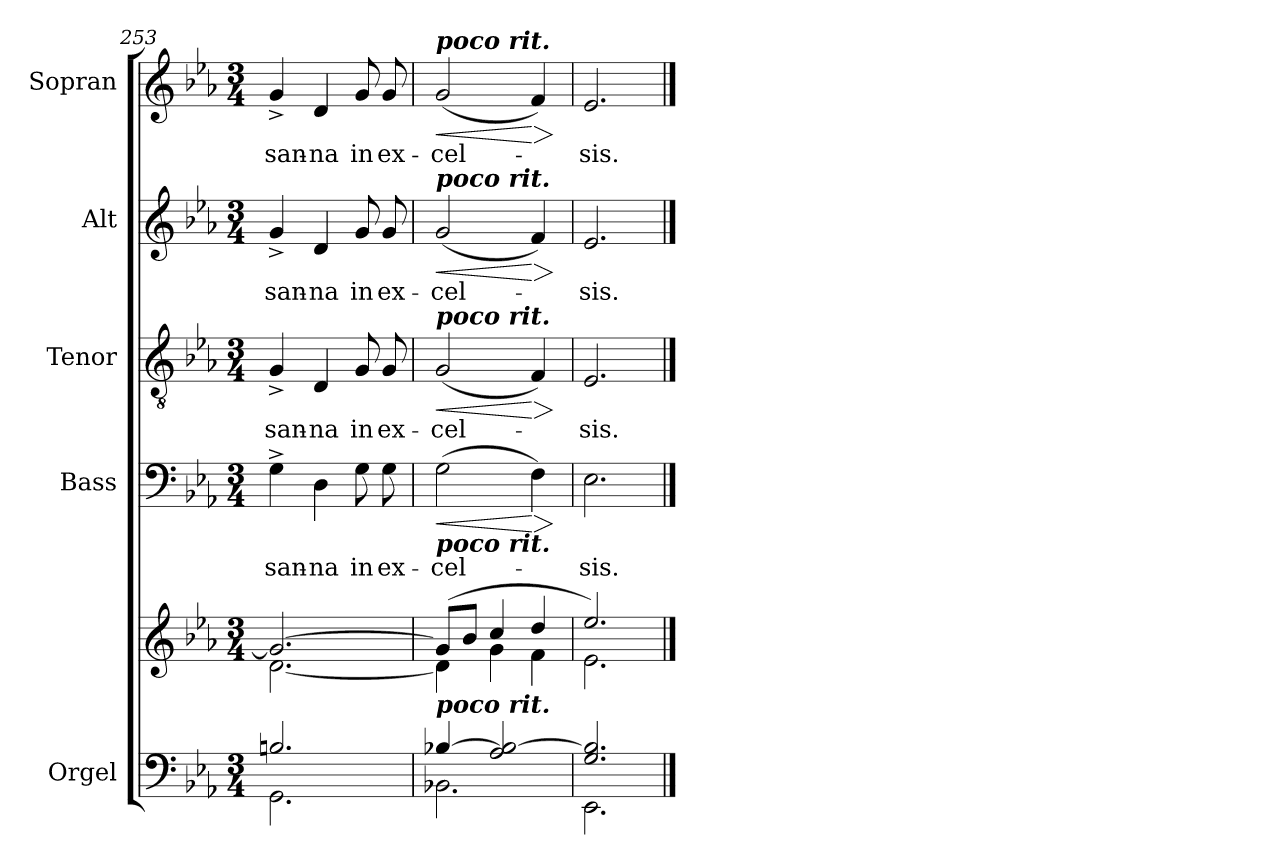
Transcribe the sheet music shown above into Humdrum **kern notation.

**kern	**kern	**kern	**text	**dynam	**kern	**text	**dynam	**kern	**text	**dynam	**kern	**text	**dynam
*part5	*part5	*part4	*part4	*part4	*part3	*part3	*part3	*part2	*part2	*part2	*part1	*part1	*part1
*staff6	*staff5	*staff4	*staff4	*staff4	*staff3	*staff3	*staff3	*staff2	*staff2	*staff2	*staff1	*staff1	*staff1
*I"Orgel	*	*I"Bass	*	*	*I"Tenor	*	*	*I"Alt	*	*	*I"Sopran	*	*
*I'Org.	*	*I'B.	*	*	*I'T.	*	*	*I'A.	*	*	*I'S.	*	*
*clefF4	*clefG2	*clefF4	*	*	*clefGv2	*	*	*clefG2	*	*	*clefG2	*	*
*k[b-e-a-]	*k[b-e-a-]	*k[b-e-a-]	*	*	*k[b-e-a-]	*	*	*k[b-e-a-]	*	*	*k[b-e-a-]	*	*
*E-:	*E-:	*E-:	*	*	*E-:	*	*	*E-:	*	*	*E-:	*	*
*M3/4	*M3/4	*M3/4	*	*	*M3/4	*	*	*M3/4	*	*	*M3/4	*	*
=253	=253	=253	=253	=253	=253	=253	=253	=253	=253	=253	=253	=253	=253
*^	*^	*	*	*	*	*	*	*	*	*	*	*	*
!	!	!	!	!	!LO:LY:b	!	!	!LO:LY:b	!	!	!LO:LY:b	!	!	!LO:LY:b	!
2.Bn/	2.GG\	2.g/_	[<2.d\	4G^>\	-san-	.	4G^</	-san-	.	4g^</	-san-	.	4g^</	-san-	.
!	!	!	!	!	!LO:LY:b	!	!	!LO:LY:b	!	!	!LO:LY:b	!	!	!LO:LY:b	!
.	.	.	.	4D\	-na	.	4D/	-na	.	4d/	-na	.	4d/	-na	.
!	!	!	!	!	!LO:LY:b	!	!	!LO:LY:b	!	!	!LO:LY:b	!	!	!LO:LY:b	!
.	.	.	.	8G\	in	.	8G/	in	.	8g/	in	.	8g/	in	.
!	!	!	!	!	!LO:LY:b	!	!	!LO:LY:b	!	!	!LO:LY:b	!	!	!LO:LY:b	!
.	.	.	.	8G\	ex-	.	8G/	ex-	.	8g/	ex-	.	8g/	ex-	.
=254	=254	=254	=254	=254	=254	=254	=254	=254	=254	=254	=254	=254	=254	=254	=254
!	!	!	!	!	!	!	!	!	!	!	!	!	!LO:TX:a:Bi:t=poco rit.	!	!
!	!	!	!	!	!	!	!	!	!	!LO:TX:a:Bi:t=poco rit.	!	!	!	!	!
!	!	!	!	!	!	!	!LO:TX:a:Bi:t=poco rit.	!	!	!	!	!	!	!	!
!	!	!	!	!LO:TX:b:Bi:t=poco rit.	!	!	!	!	!	!	!	!	!	!	!
!	!	!LO:TX:b:Bi:t=poco rit.	!	!	!	!	!	!	!	!	!	!	!	!	!
!	!	!	!	!	!LO:LY:b	!LO:HP:b	!	!LO:LY:b	!LO:HP:b	!	!LO:LY:b	!LO:HP:b	!	!LO:LY:b	!LO:HP:b
[>4B-X/	2.BB-X\	(>8g/L]	4d\]	(>2G\	-cel-	<	(<2G/	-cel-	<	(<2g/	-cel-	<	(<2g/	-cel-	<
.	.	8b-/J	.	.	.	.	.	.	.	.	.	.	.	.	.
2A-/ 2B-/_	.	4cc/	4g\	.	.	.	.	.	.	.	.	.	.	.	.
!	!	!	!	!	!	!LO:HP:n=1:b	!	!	!LO:HP:n=1:b	!	!	!LO:HP:n=1:b	!	!	!LO:HP:n=1:b
.	.	4dd/	4f\	4F\)	.	[ >	4F/)	.	[ >	4f/)	.	[ >	4f/)	.	[ >
*v	*v	*	*	*	*	*	*	*	*	*	*	*	*	*	*
*	*v	*v	*	*	*	*	*	*	*	*	*	*	*	*
.	.	.	.	]	.	.	]	.	.	]	.	.	]
=255	=255	=255	=255	=255	=255	=255	=255	=255	=255	=255	=255	=255	=255
*^	*^	*	*	*	*	*	*	*	*	*	*	*	*
!	!	!	!	!	!LO:LY:b	!	!	!LO:LY:b	!	!	!LO:LY:b	!	!	!LO:LY:b	!
2.G/ 2.B-/]	2.EE-\	2.ee-/)	2.e-\	2.E-\	-sis.	.	2.E-/	-sis.	.	2.e-/	-sis.	.	2.e-/	-sis.	.
*v	*v	*	*	*	*	*	*	*	*	*	*	*	*	*	*
*	*v	*v	*	*	*	*	*	*	*	*	*	*	*	*
==	==	==	==	==	==	==	==	==	==	==	==	==	==
*-	*-	*-	*-	*-	*-	*-	*-	*-	*-	*-	*-	*-	*-
